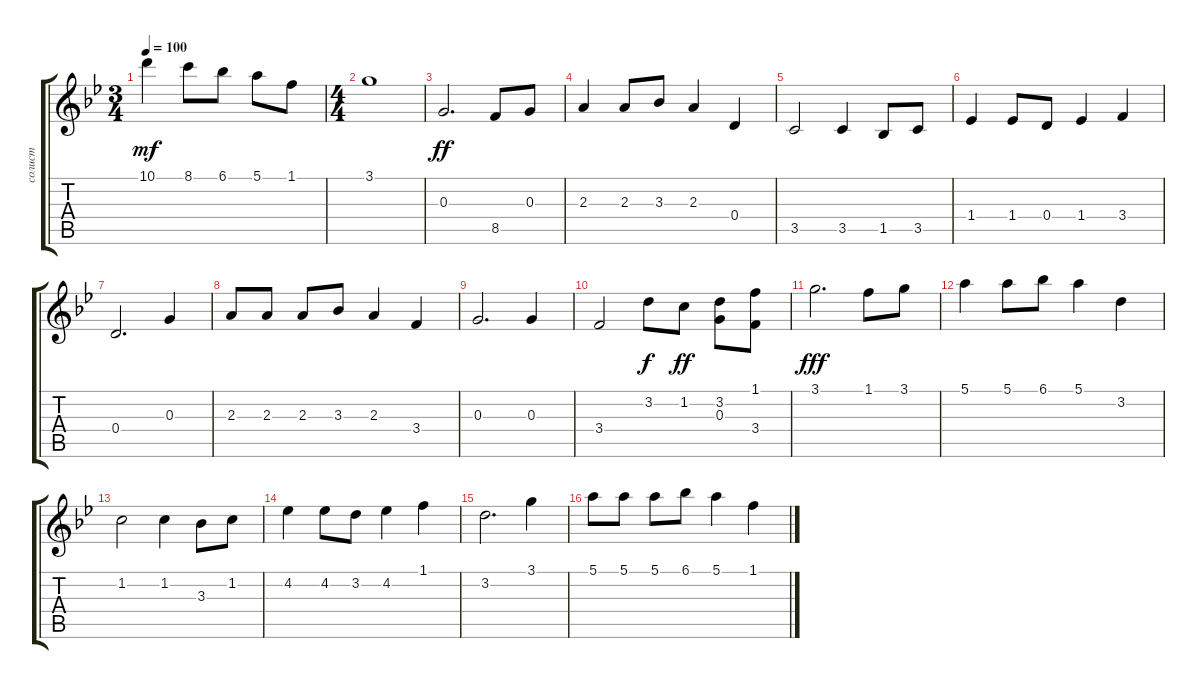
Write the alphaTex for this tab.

\track ("солист" "солист") {instrument acousticguitarsteel}
\staff {score tabs}
\tuning (E4 B3 G3 D3 A2 E2) {hide}
\ts (3 4)
\tempo 100
\clef g2
\ks gminor
10.1.4{dy mf} 8.1.8 6.1.8 5.1.8 1.1.8 |
\ts (4 4)
3.1.1 |
0.3.2{d dy ff} 8.5.8 0.3.8 |
2.3.4 2.3.8 3.3.8 2.3.4 0.4.4 |
3.5.2 3.5.4 1.5.8 3.5.8 |
1.4.4 1.4.8 0.4.8 1.4.4 3.4.4 |
0.4.2{d} 0.3.4 |
2.3.8 2.3.8 2.3.8 3.3.8 2.3.4 3.4.4 |
0.3.2{d} 0.3.4 |
3.4.2 3.2.8{dy f} 1.2.8{dy ff} (3.2 0.3).8 (1.1 3.4).8 |
3.1.2{d dy fff} 1.1.8 3.1.8 |
5.1.4 5.1.8 6.1.8 5.1.4 3.2.4 |
1.2.2 1.2.4 3.3.8 1.2.8 |
4.2.4 4.2.8 3.2.8 4.2.4 1.1.4 |
3.2.2{d} 3.1.4 |
5.1.8 5.1.8 5.1.8 6.1.8 5.1.4 1.1.4
